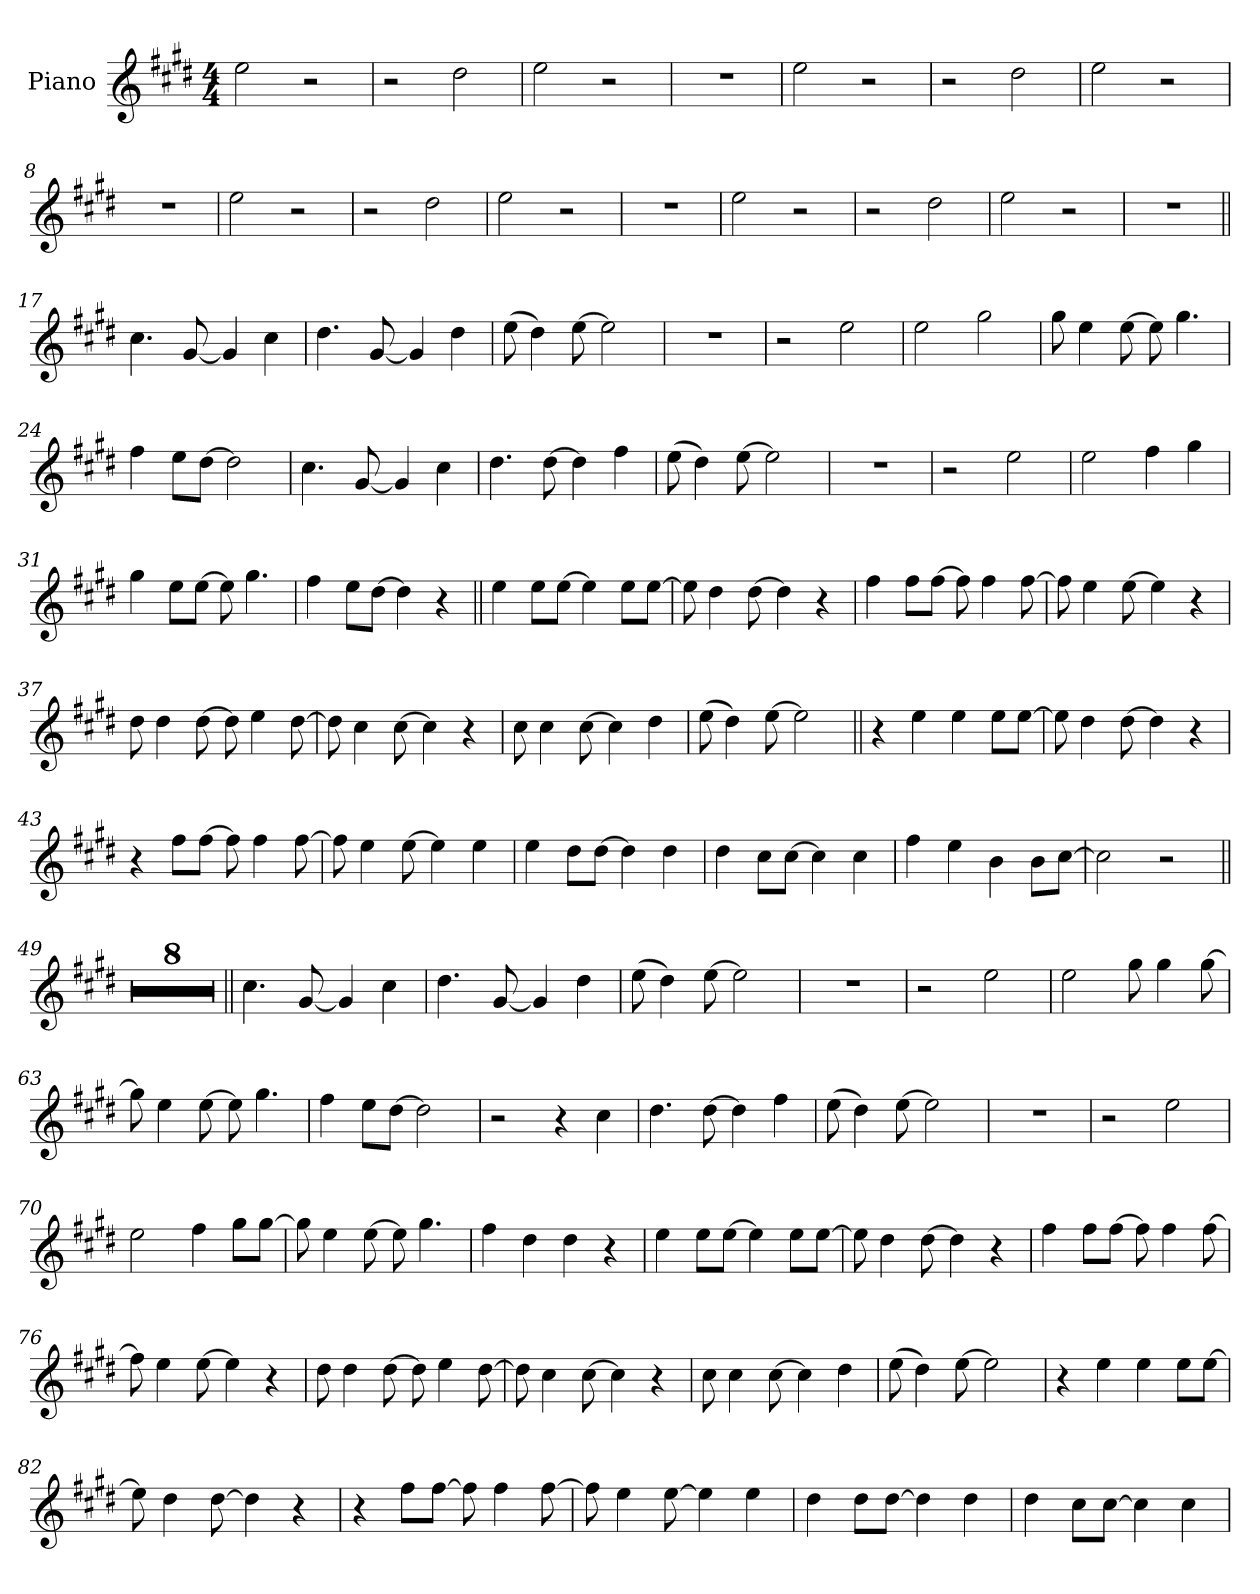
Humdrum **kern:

**kern
*part1
*staff1
*I"Piano
*I'Pno.
*clefG2
*k[f#c#g#d#]
*M4/4
*MM180
=1
2ee!
2r
=2
2r
2dd#!
=3
2ee!
2r
=4
1r
=5
2ee!
2r
=6
2r
2dd#!
=7
2ee!
2r
=8
1r
=9
2ee!
2r
=10
2r
2dd#!
=11
2ee!
2r
=12
1r
=13
2ee!
2r
=14
2r
2dd#!
=15
2ee!
2r
=16
1r
=17||
4.cc#
[8g#
4g#]
4cc#
=18
4.dd#
[8g#
4g#]
4dd#
=19
(8ee
4dd#)
[8ee
2ee]
=20
1r
=21
2r
2ee
=22
2ee
2gg#
=23
8gg#
4ee
[8ee
8ee]
4.gg#
=24
4ff#
8eeL
[8dd#J
2dd#]
=25
4.cc#
[8g#
4g#]
4cc#
=26
4.dd#
[8dd#
4dd#]
4ff#
=27
(8ee
4dd#)
[8ee
2ee]
=28
1r
=29
2r
2ee
=30
2ee
4ff#
4gg#
=31
4gg#
8eeL
[8eeJ
8ee]
4.gg#
=32
4ff#
8eeL
[8dd#J
4dd#]
4r
=33||
4ee
8eeL
[8eeJ
4ee]
8eeL
[8eeJ
=34
8ee]
4dd#
[8dd#
4dd#]
4r
=35
4ff#
8ff#L
[8ff#J
8ff#]
4ff#
[8ff#
=36
8ff#]
4ee
[8ee
4ee]
4r
=37
8dd#
4dd#
[8dd#
8dd#]
4ee
[8dd#
=38
8dd#]
4cc#
[8cc#
4cc#]
4r
=39
8cc#
4cc#
[8cc#
4cc#]
4dd#
=40
(8ee
4dd#)
[8ee
2ee]
=41||
4r
4ee
4ee
8eeL
[8eeJ
=42
8ee]
4dd#
[8dd#
4dd#]
4r
=43
4r
8ff#L
[8ff#J
8ff#]
4ff#
[8ff#
=44
8ff#]
4ee
[8ee
4ee]
4ee
=45
4ee
8dd#L
[8dd#J
4dd#]
4dd#
=46
4dd#
8cc#L
[8cc#J
4cc#]
4cc#
=47
4ff#
4ee
4b
8bL
[8cc#J
=48
2cc#]
2r
=49||
1r
=50
1r
=51
1r
=52
1r
=53
1r
=54
1r
=55
1r
=56
1r
=57||
4.cc#
[8g#
4g#]
4cc#
=58
4.dd#
[8g#
4g#]
4dd#
=59
(8ee
4dd#)
[8ee
2ee]
=60
1r
=61
2r
2ee
=62
2ee
8gg#
4gg#
[8gg#
=63
8gg#]
4ee
[8ee
8ee]
4.gg#
=64
4ff#
8eeL
[8dd#J
2dd#]
=65
2r
4r
4cc#
=66
4.dd#
[8dd#
4dd#]
4ff#
=67
(8ee
4dd#)
[8ee
2ee]
=68
1r
=69
2r
2ee
=70
2ee
4ff#
8gg#L
[8gg#J
=71
8gg#]
4ee
[8ee
8ee]
4.gg#
=72
4ff#
4dd#
4dd#
4r
=73
4ee
8eeL
[8eeJ
4ee]
8eeL
[8eeJ
=74
8ee]
4dd#
[8dd#
4dd#]
4r
=75
4ff#
8ff#L
[8ff#J
8ff#]
4ff#
[8ff#
=76
8ff#]
4ee
[8ee
4ee]
4r
=77
8dd#
4dd#
[8dd#
8dd#]
4ee
[8dd#
=78
8dd#]
4cc#
[8cc#
4cc#]
4r
=79
8cc#
4cc#
[8cc#
4cc#]
4dd#
=80
(8ee
4dd#)
[8ee
2ee]
=81
4r
4ee
4ee
8eeL
[8eeJ
=82
8ee]
4dd#
[8dd#
4dd#]
4r
=83
4r
8ff#L
[8ff#J
8ff#]
4ff#
[8ff#
=84
8ff#]
4ee
[8ee
4ee]
4ee
=85
4dd#
8dd#L
[8dd#J
4dd#]
4dd#
=86
4dd#
8cc#L
[8cc#J
4cc#]
4cc#
=
*-
